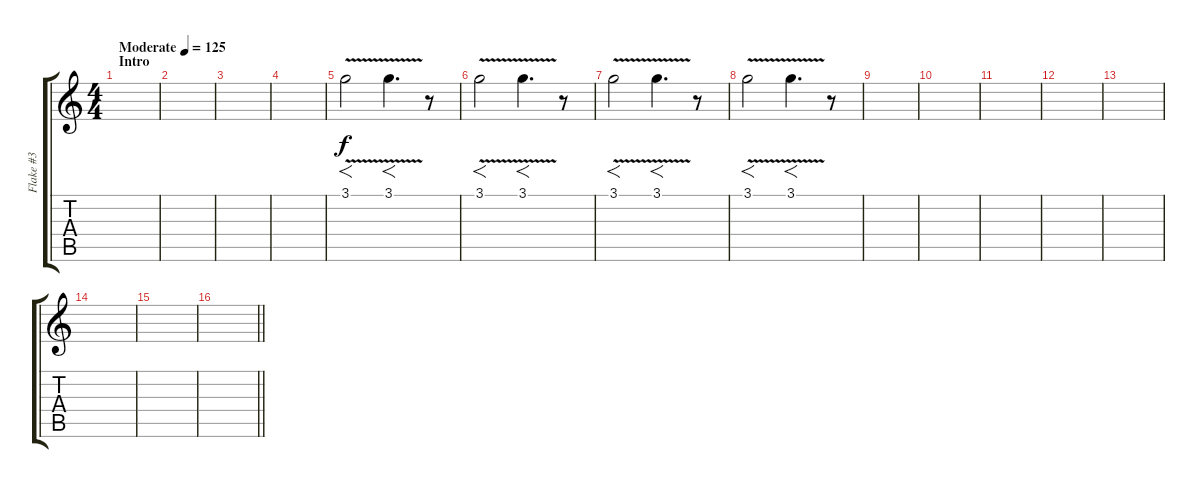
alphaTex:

\track ("Flake #3" "Flake #3") {instrument overdrivenguitar}
\staff {score tabs}
\tuning (E4 B3 G3 D3 A2 E2) {hide}
\ts (4 4)
\section ("" "Intro")
\tempo (125 "Moderate")
\clef g2
\ks c
|
|
|
|
3.1{v}.2{f} 3.1{v}.4{f d} r.8 |
3.1{v}.2{f} 3.1{v}.4{f d} r.8 |
3.1{v}.2{f} 3.1{v}.4{f d} r.8 |
3.1{v}.2{f} 3.1{v}.4{f d} r.8 |
|
|
|
|
|
|
|
\barLineRight lightlight
